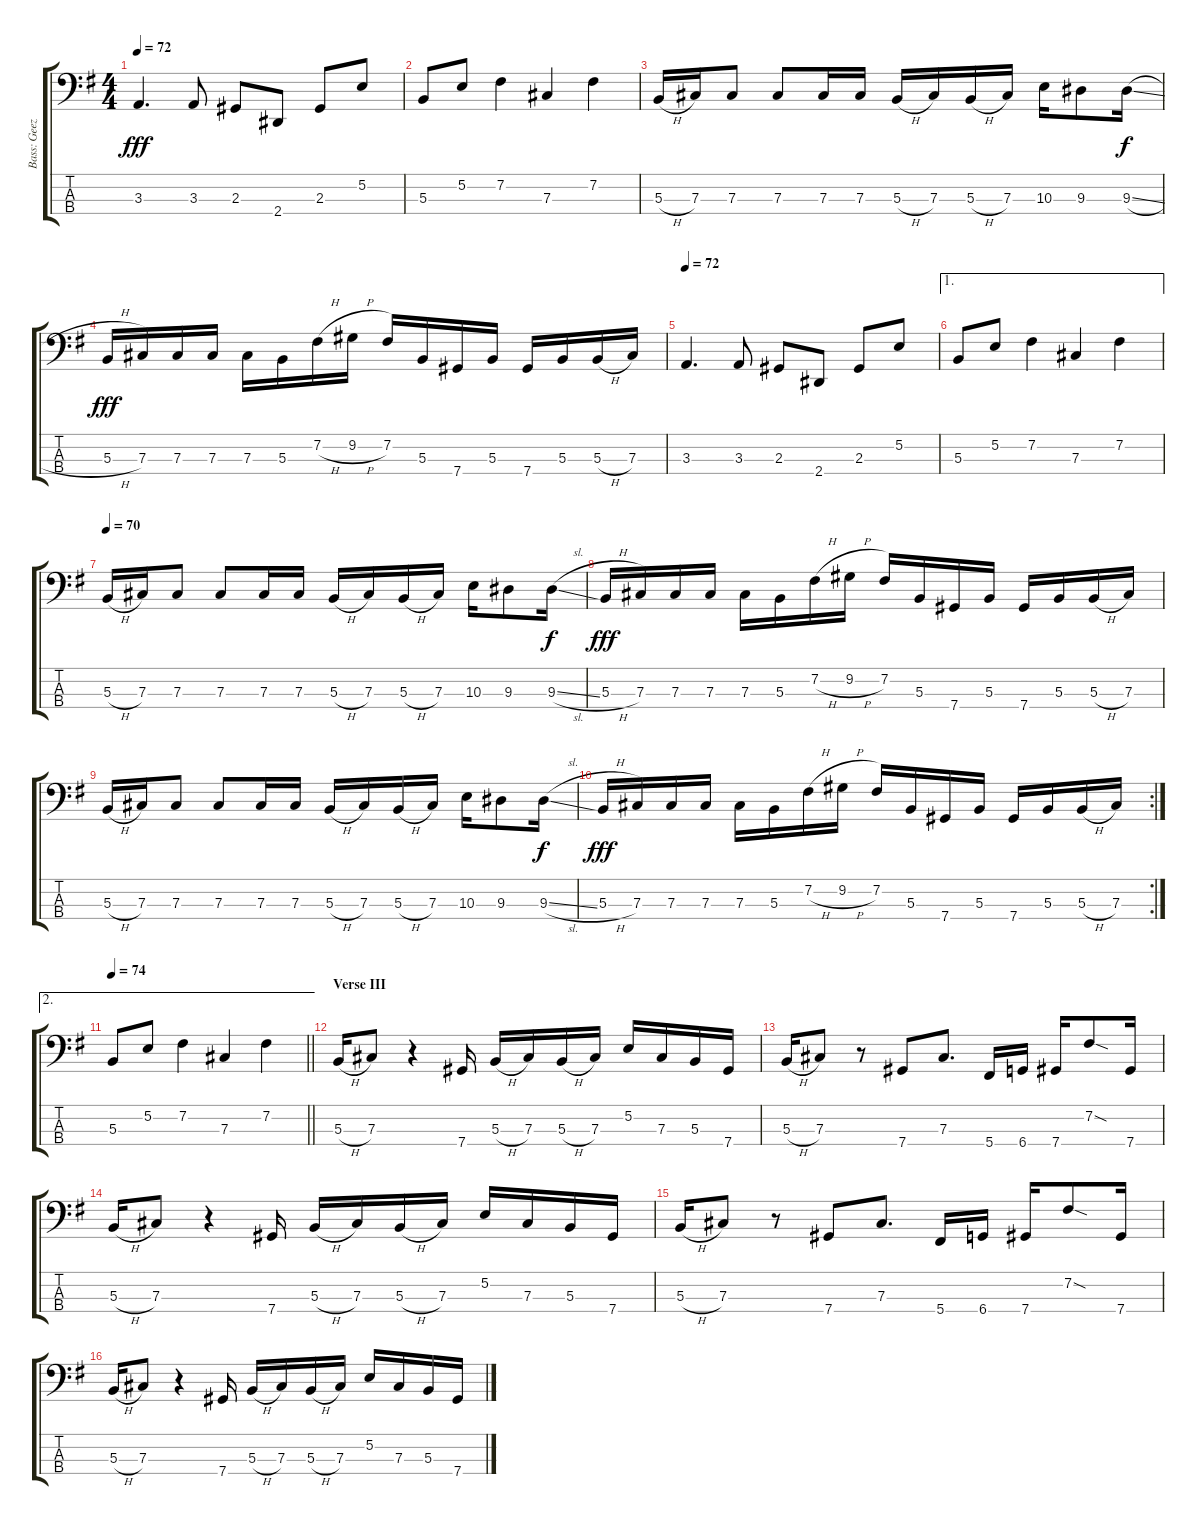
\track ("Bass: Geezer" "Bass: Geez") {instrument electricbassfinger}
\staff {score tabs}
\tuning (E2 B1 Gb1 Db1) {hide}
\ts (4 4)
\tempo 72
\clef f4
\ks g
3.3.4{d dy fff} 3.3.8 2.3.8 2.4.8 2.3.8 5.2.8 |
5.3.8 5.2.8 7.2.4 7.3.4 7.2.4 |
5.3{h}.16 7.3.16 7.3.8 7.3.8 7.3.16 7.3.16 5.3{h}.16 7.3.16 5.3{h}.16 7.3.16 10.3.16 9.3.8 9.3{sl}.16{dy f} |
5.3{h}.16{dy fff} 7.3.16 7.3.16 7.3.16 7.3.16 5.3.16 7.2{h}.16 9.2{h}.16 7.2.16 5.3.16 7.4.16 5.3.16 7.4.16 5.3.16 5.3{h}.16 7.3.16 |
\tempo 72
3.3.4{d} 3.3.8 2.3.8 2.4.8 2.3.8 5.2.8 |
\ae 1
5.3.8 5.2.8 7.2.4 7.3.4 7.2.4 |
\tempo 70
5.3{h}.16 7.3.16 7.3.8 7.3.8 7.3.16 7.3.16 5.3{h}.16 7.3.16 5.3{h}.16 7.3.16 10.3.16 9.3.8 9.3{sl}.16{dy f} |
5.3{h}.16{dy fff} 7.3.16 7.3.16 7.3.16 7.3.16 5.3.16 7.2{h}.16 9.2{h}.16 7.2.16 5.3.16 7.4.16 5.3.16 7.4.16 5.3.16 5.3{h}.16 7.3.16 |
5.3{h}.16 7.3.16 7.3.8 7.3.8 7.3.16 7.3.16 5.3{h}.16 7.3.16 5.3{h}.16 7.3.16 10.3.16 9.3.8 9.3{sl}.16{dy f} |
\rc 2
5.3{h}.16{dy fff} 7.3.16 7.3.16 7.3.16 7.3.16 5.3.16 7.2{h}.16 9.2{h}.16 7.2.16 5.3.16 7.4.16 5.3.16 7.4.16 5.3.16 5.3{h}.16 7.3.16 |
\ae 2
\tempo 74
\barLineRight lightlight
5.3.8 5.2.8 7.2.4 7.3.4 7.2.4 |
\section ("" "Verse III")
5.3{h}.16 7.3.8 r.4 7.4.16 5.3{h}.16 7.3.16 5.3{h}.16 7.3.16 5.2.16 7.3.16 5.3.16 7.4.16 |
5.3{h}.16 7.3.8 r.8 7.4.8 7.3.8{d} 5.4.16 6.4.16 7.4.16 7.2{sod}.8 7.4.16 |
5.3{h}.16 7.3.8 r.4 7.4.16 5.3{h}.16 7.3.16 5.3{h}.16 7.3.16 5.2.16 7.3.16 5.3.16 7.4.16 |
5.3{h}.16 7.3.8 r.8 7.4.8 7.3.8{d} 5.4.16 6.4.16 7.4.16 7.2{sod}.8 7.4.16 |
5.3{h}.16 7.3.8 r.4 7.4.16 5.3{h}.16 7.3.16 5.3{h}.16 7.3.16 5.2.16 7.3.16 5.3.16 7.4.16
